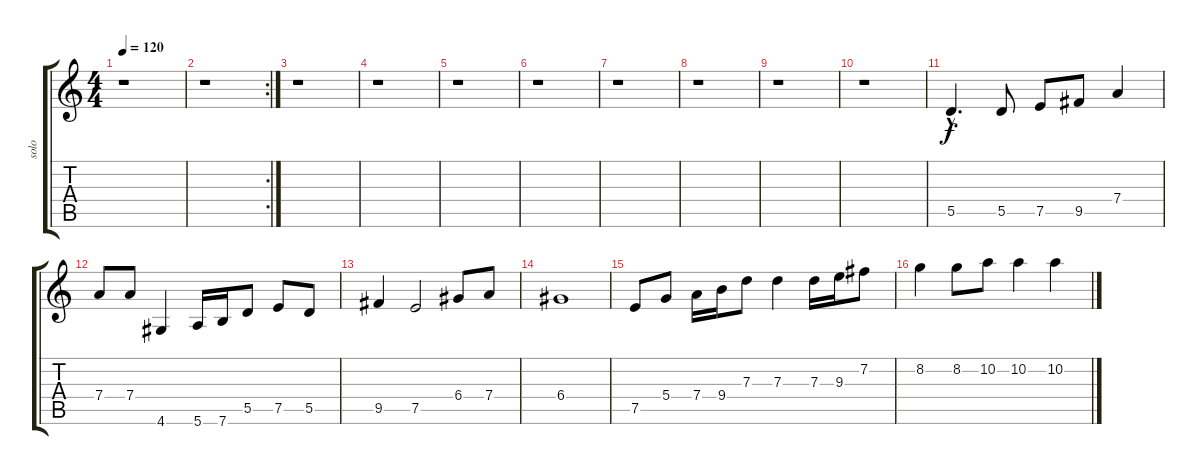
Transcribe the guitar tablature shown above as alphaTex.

\track ("solo" "solo") {instrument overdrivenguitar}
\staff {score tabs}
\tuning (E4 B3 G3 D3 A2 E2) {hide}
\ts (4 4)
\tempo 120
\clef g2
\ks c
r.1{dy f} |
\rc 2
r.1 |
r.1 |
r.1 |
r.1 |
r.1 |
r.1 |
r.1 |
r.1 |
r.1 |
5.5{hac}.4{d} 5.5.8 7.5.8 9.5.8 7.4.4 |
7.4.8 7.4.8 4.6.4 5.6.16 7.6.16 5.5.8 7.5.8 5.5.8 |
9.5.4 7.5.2 6.4.8 7.4.8 |
6.4.1 |
7.5.8 5.4.8 7.4.16 9.4.16 7.3.8 7.3.4 7.3.16 9.3.16 7.2.8 |
8.2.4 8.2.8 10.2.8 10.2.4 10.2.4
